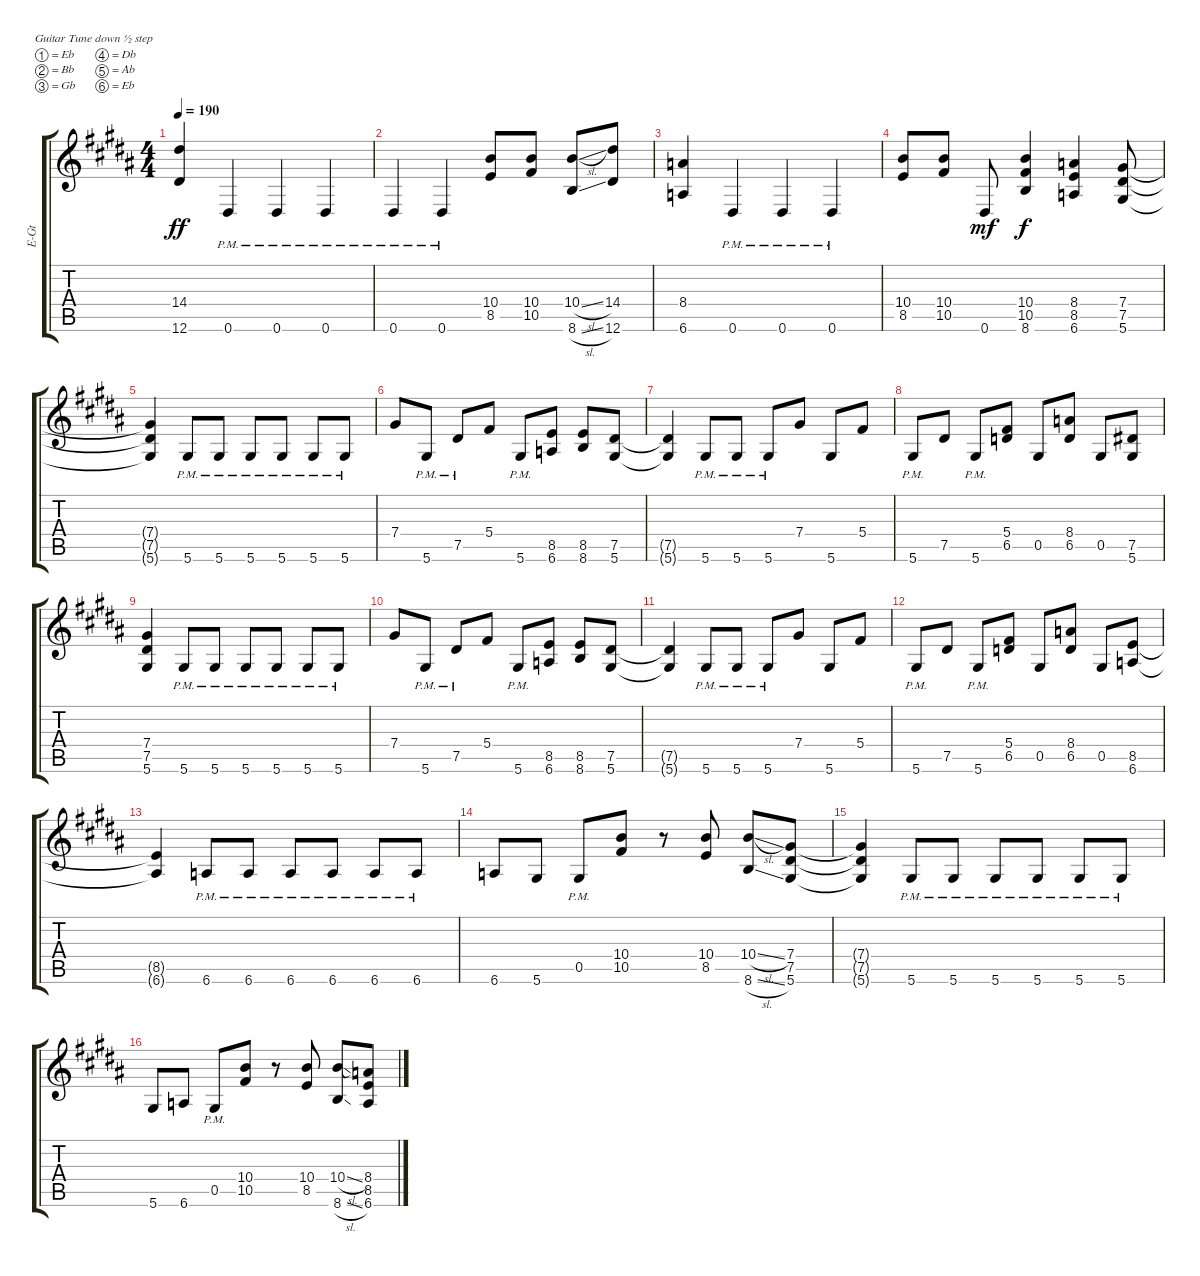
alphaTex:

\bracketExtendMode groupsimilarinstruments
\otherSystemsTrackNameOrientation horizontal
\track ("Electric Guitar 2" "E-Gt") {instrument distortionguitar}
\staff {score tabs}
\tuning (Eb4 Bb3 Gb3 Db3 Ab2 Eb2)
\ts (4 4)
\tempo 190
\clef g2
\ks b
(14.4{t acc forcenatural} 12.6{t acc forcenatural}).4{dy ff} 0.6{pm acc forcenatural}.4 0.6{pm acc forcenatural}.4 0.6{pm acc forcenatural}.4 |
0.6{pm acc forcenatural}.4 0.6{pm acc forcenatural}.4 (8.5{acc forcenatural} 10.4{acc forcenatural}).8 (10.4{acc forcenatural} 10.5{acc forcenatural}).8 (8.6{sl acc forcenatural} 10.4{sl acc forcenatural}).8 (14.4{acc forcenatural} 12.6{acc forcenatural}).8 |
(8.4{acc b} 6.6{acc b}).4 0.6{pm acc forcenatural}.4 0.6{pm acc forcenatural}.4 0.6{pm acc forcenatural}.4 |
(8.5{acc forcenatural} 10.4{acc forcenatural}).8 (10.4{acc forcenatural} 10.5{acc forcenatural}).8 0.6{acc forcenatural}.8{dy mf} (8.6{acc forcenatural} 10.4{acc forcenatural} 10.5{acc forcenatural}).4{dy f} (8.4{acc b} 6.6{acc b} 8.5{acc forcenatural}).4 (5.6{acc forcenatural} 7.5{acc forcenatural} 7.4{acc forcenatural}).8 |
(5.6{t acc forcenatural} 7.4{t acc forcenatural} 7.5{t acc forcenatural}).4 5.6{pm acc forcenatural}.8 5.6{pm acc forcenatural}.8 5.6{pm acc forcenatural}.8 5.6{pm acc forcenatural}.8 5.6{pm acc forcenatural}.8 5.6{pm acc forcenatural}.8 |
7.4{acc forcenatural}.8 5.6{pm acc forcenatural}.8 7.5{pm acc forcenatural}.8 5.4{acc forcenatural}.8 5.6{pm acc forcenatural}.8 (6.6{acc b} 8.5{acc forcenatural}).8 (8.5{acc forcenatural} 8.6{acc forcenatural}).8 (5.6{acc forcenatural} 7.5{acc forcenatural}).8 |
(5.6{t acc forcenatural} 7.5{t acc forcenatural}).4 5.6{pm acc forcenatural}.8 5.6{pm acc forcenatural}.8 5.6{pm acc forcenatural}.8 7.4{acc forcenatural}.8 5.6{acc forcenatural}.8 5.4{acc forcenatural}.8 |
5.6{pm acc forcenatural}.8 7.5{acc forcenatural}.8 5.6{pm acc forcenatural}.8 (5.4{acc forcenatural} 6.5{acc b}).8 0.5{acc forcenatural}.8 (6.5{acc b} 8.4{acc b}).8 0.5{acc forcenatural}.8 (5.6{acc forcenatural} 7.5{acc forcenatural}).8 |
(5.6{acc forcenatural} 7.4{acc forcenatural} 7.5{acc forcenatural}).4 5.6{pm acc forcenatural}.8 5.6{pm acc forcenatural}.8 5.6{pm acc forcenatural}.8 5.6{pm acc forcenatural}.8 5.6{pm acc forcenatural}.8 5.6{pm acc forcenatural}.8 |
7.4{acc forcenatural}.8 5.6{pm acc forcenatural}.8 7.5{pm acc forcenatural}.8 5.4{acc forcenatural}.8 5.6{pm acc forcenatural}.8 (6.6{acc b} 8.5{acc forcenatural}).8 (8.5{acc forcenatural} 8.6{acc forcenatural}).8 (5.6{acc forcenatural} 7.5{acc forcenatural}).8 |
(5.6{t acc forcenatural} 7.5{t acc forcenatural}).4 5.6{pm acc forcenatural}.8 5.6{pm acc forcenatural}.8 5.6{pm acc forcenatural}.8 7.4{acc forcenatural}.8 5.6{acc forcenatural}.8 5.4{acc forcenatural}.8 |
5.6{pm acc forcenatural}.8 7.5{acc forcenatural}.8 5.6{pm acc forcenatural}.8 (5.4{acc forcenatural} 6.5{acc b}).8 0.5{acc forcenatural}.8 (6.5{acc b} 8.4{acc b}).8 0.5{acc forcenatural}.8 (6.6{acc b} 8.5{acc forcenatural}).8 |
(6.6{t acc b} 8.5{t acc forcenatural}).4 6.6{pm acc b}.8 6.6{pm acc b}.8 6.6{pm acc b}.8 6.6{pm acc b}.8 6.6{pm acc b}.8 6.6{pm acc b}.8 |
6.6{acc b}.8 5.6{acc forcenatural}.8 0.5{pm acc forcenatural}.8 (10.5{acc forcenatural} 10.4{acc forcenatural}).8 r.8 (10.4{acc forcenatural} 8.5{acc forcenatural}).8 (8.6{sl acc forcenatural} 10.4{sl acc forcenatural}).8 (7.4{acc forcenatural} 5.6{acc forcenatural} 7.5{acc forcenatural}).8 |
(5.6{t acc forcenatural} 7.4{t acc forcenatural} 7.5{t acc forcenatural}).4 5.6{pm acc forcenatural}.8 5.6{pm acc forcenatural}.8 5.6{pm acc forcenatural}.8 5.6{pm acc forcenatural}.8 5.6{pm acc forcenatural}.8 5.6{pm acc forcenatural}.8 |
5.6{acc forcenatural}.8 6.6{acc b}.8 0.5{pm acc forcenatural}.8 (10.5{acc forcenatural} 10.4{acc forcenatural}).8 r.8 (10.4{acc forcenatural} 8.5{acc forcenatural}).8 (8.6{sl acc forcenatural} 10.4{sl acc forcenatural}).8 (8.4{acc b} 6.6{acc b} 8.5{acc forcenatural}).8
